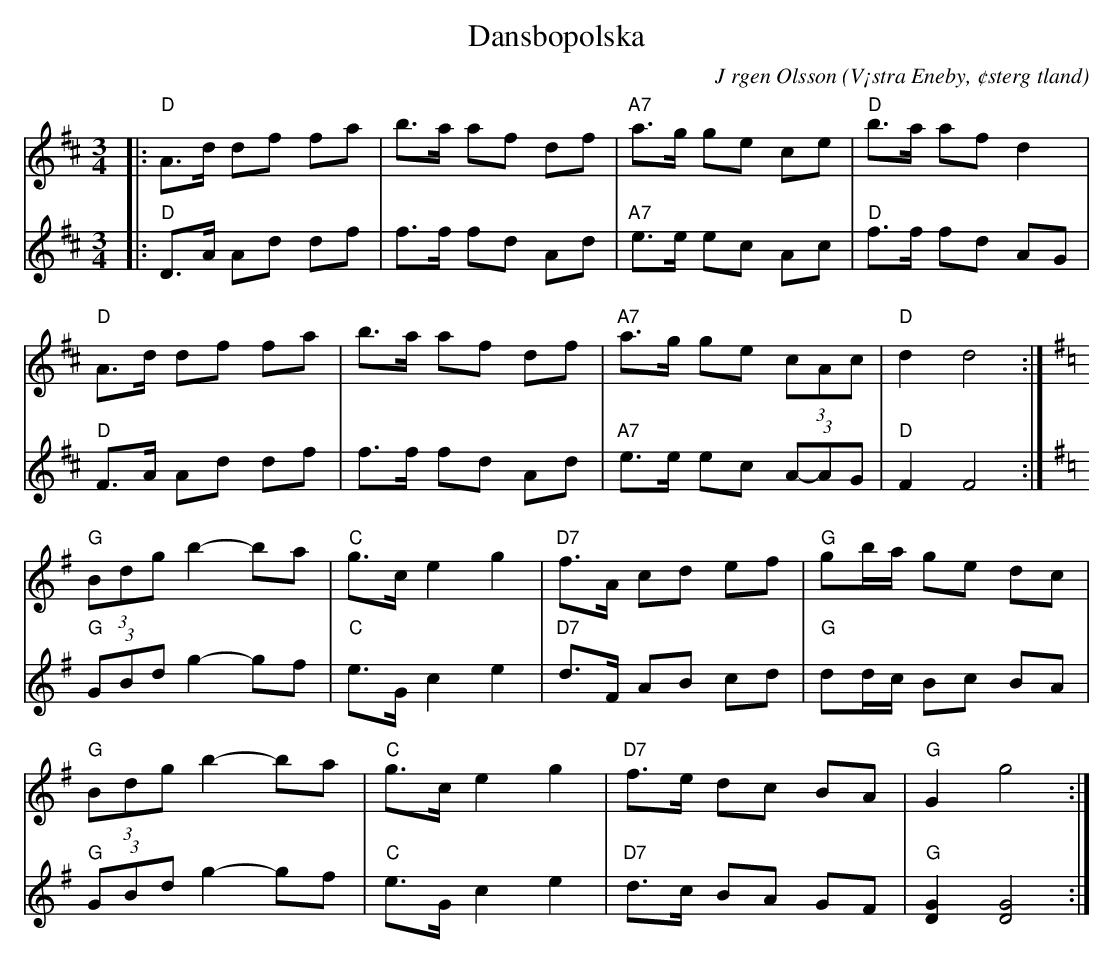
X:1
T:Dansbopolska
C:J rgen Olsson
O:V¡stra Eneby, ¢sterg tland
M:3/4
L:1/8
K:D
V:1
|:"D"A>d df fa|b>a af df|"A7"a>g ge ce|"D"b>a af d2|
"D"A>d df fa|b>a af df|"A7"a>g ge (3cAc|"D"d2 d4:|
[K:G]"G"(3Bdg b2- ba|"C"g>c e2 g2|"D7"f>A cd ef|"G" gb/a/ ge dc|
"G"(3Bdg b2- ba|"C"g>c e2 g2|"D7"f>e dc BA|"G" G2 g4:|
V:2
|:"D"D>A Ad df|f>f fd Ad|"A7"e>e ec Ac|"D"f>f fd AG|
"D"F>A Ad df|f>f fd Ad|"A7"e>e ec (3A-AG|"D"F2 F4:|
[K:G]"G"(3GBd g2- gf|"C"e>G c2 e2|"D7"d>F AB cd|"G" dd/c/ Bc BA|
"G"(3GBd g2- gf|"C"e>G c2 e2|"D7"d>c BA GF|"G" [DG]2 [DG]4:|
